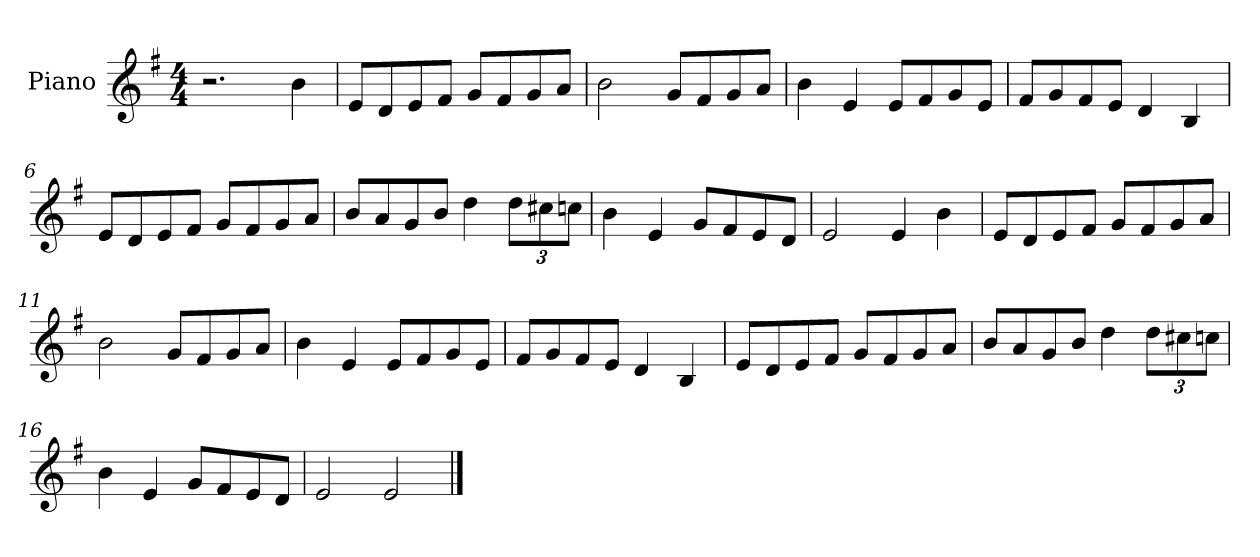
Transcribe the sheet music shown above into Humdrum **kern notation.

**kern
*part1
*staff1
*I"Piano
*I'Pno
*clefG2
*k[f#]
*M4/4
=1
2.r
4b\
=2
8e/L
8d/
8e/
8f#/J
8g/L
8f#/
8g/
8a/J
=3
2b\
8g/L
8f#/
8g/
8a/J
=4
4b\
4e/
8e/L
8f#/
8g/
8e/J
=5
8f#/L
8g/
8f#/
8e/J
4d/
4B/
=6
8e/L
8d/
8e/
8f#/J
8g/L
8f#/
8g/
8a/J
=7
8b/L
8a/
8g/
8b/J
4dd\
12dd\L
12cc#X\
12ccn\J
=8
4b\
4e/
8g/L
8f#/
8e/
8d/J
=9
2e/
4e/
4b\
=10
8e/L
8d/
8e/
8f#/J
8g/L
8f#/
8g/
8a/J
=11
2b\
8g/L
8f#/
8g/
8a/J
=12
4b\
4e/
8e/L
8f#/
8g/
8e/J
=13
8f#/L
8g/
8f#/
8e/J
4d/
4B/
=14
8e/L
8d/
8e/
8f#/J
8g/L
8f#/
8g/
8a/J
=15
8b/L
8a/
8g/
8b/J
4dd\
12dd\L
12cc#X\
12ccn\J
=16
4b\
4e/
8g/L
8f#/
8e/
8d/J
=17
2e/
2e/
==
*-
